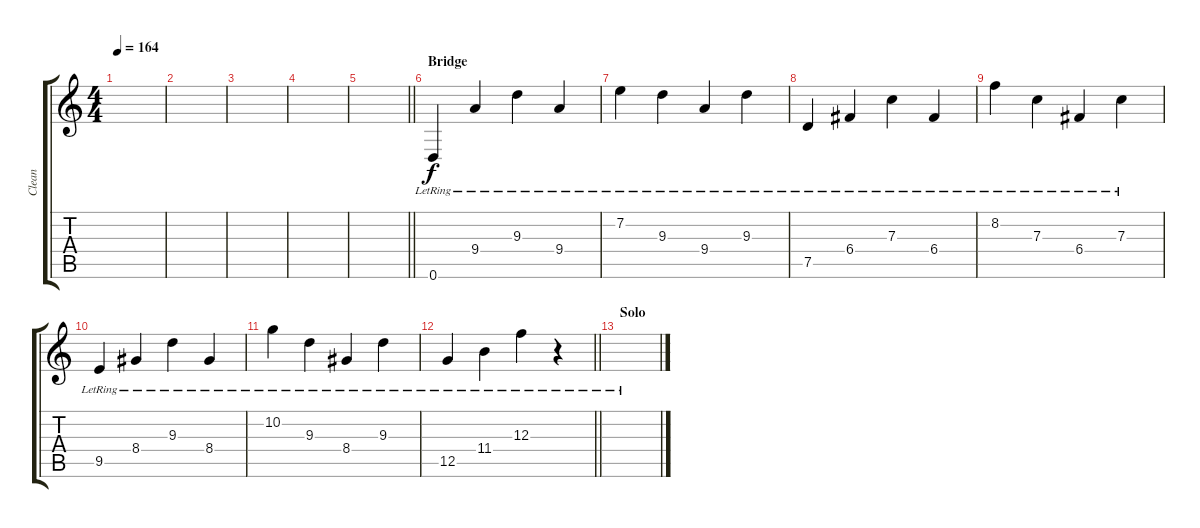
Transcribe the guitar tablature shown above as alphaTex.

\track ("Clean" "Clean") {instrument acousticguitarnylon}
\staff {score tabs}
\tuning (D4 A3 F3 C3 G2 D2) {hide}
\ts (4 4)
\tempo 164
\clef g2
\ks c
|
|
|
|
\barLineRight lightlight
|
\section ("" "Bridge")
0.6{lr}.4{instrument electricguitarclean} 9.4{lr}.4 9.3{lr}.4 9.4{lr}.4 |
7.2{lr}.4 9.3{lr}.4 9.4{lr}.4 9.3{lr}.4 |
7.5{lr}.4 6.4{lr}.4 7.3{lr}.4 6.4{lr}.4 |
8.2{lr}.4 7.3{lr}.4 6.4{lr}.4 7.3{lr}.4 |
9.5{lr}.4 8.4{lr}.4 9.3{lr}.4 8.4{lr}.4 |
10.2{lr}.4 9.3{lr}.4 8.4{lr}.4 9.3{lr}.4 |
\barLineRight lightlight
12.5{lr}.4 11.4{lr}.4 12.3{lr}.4 r.4 |
\section ("" "Solo")
